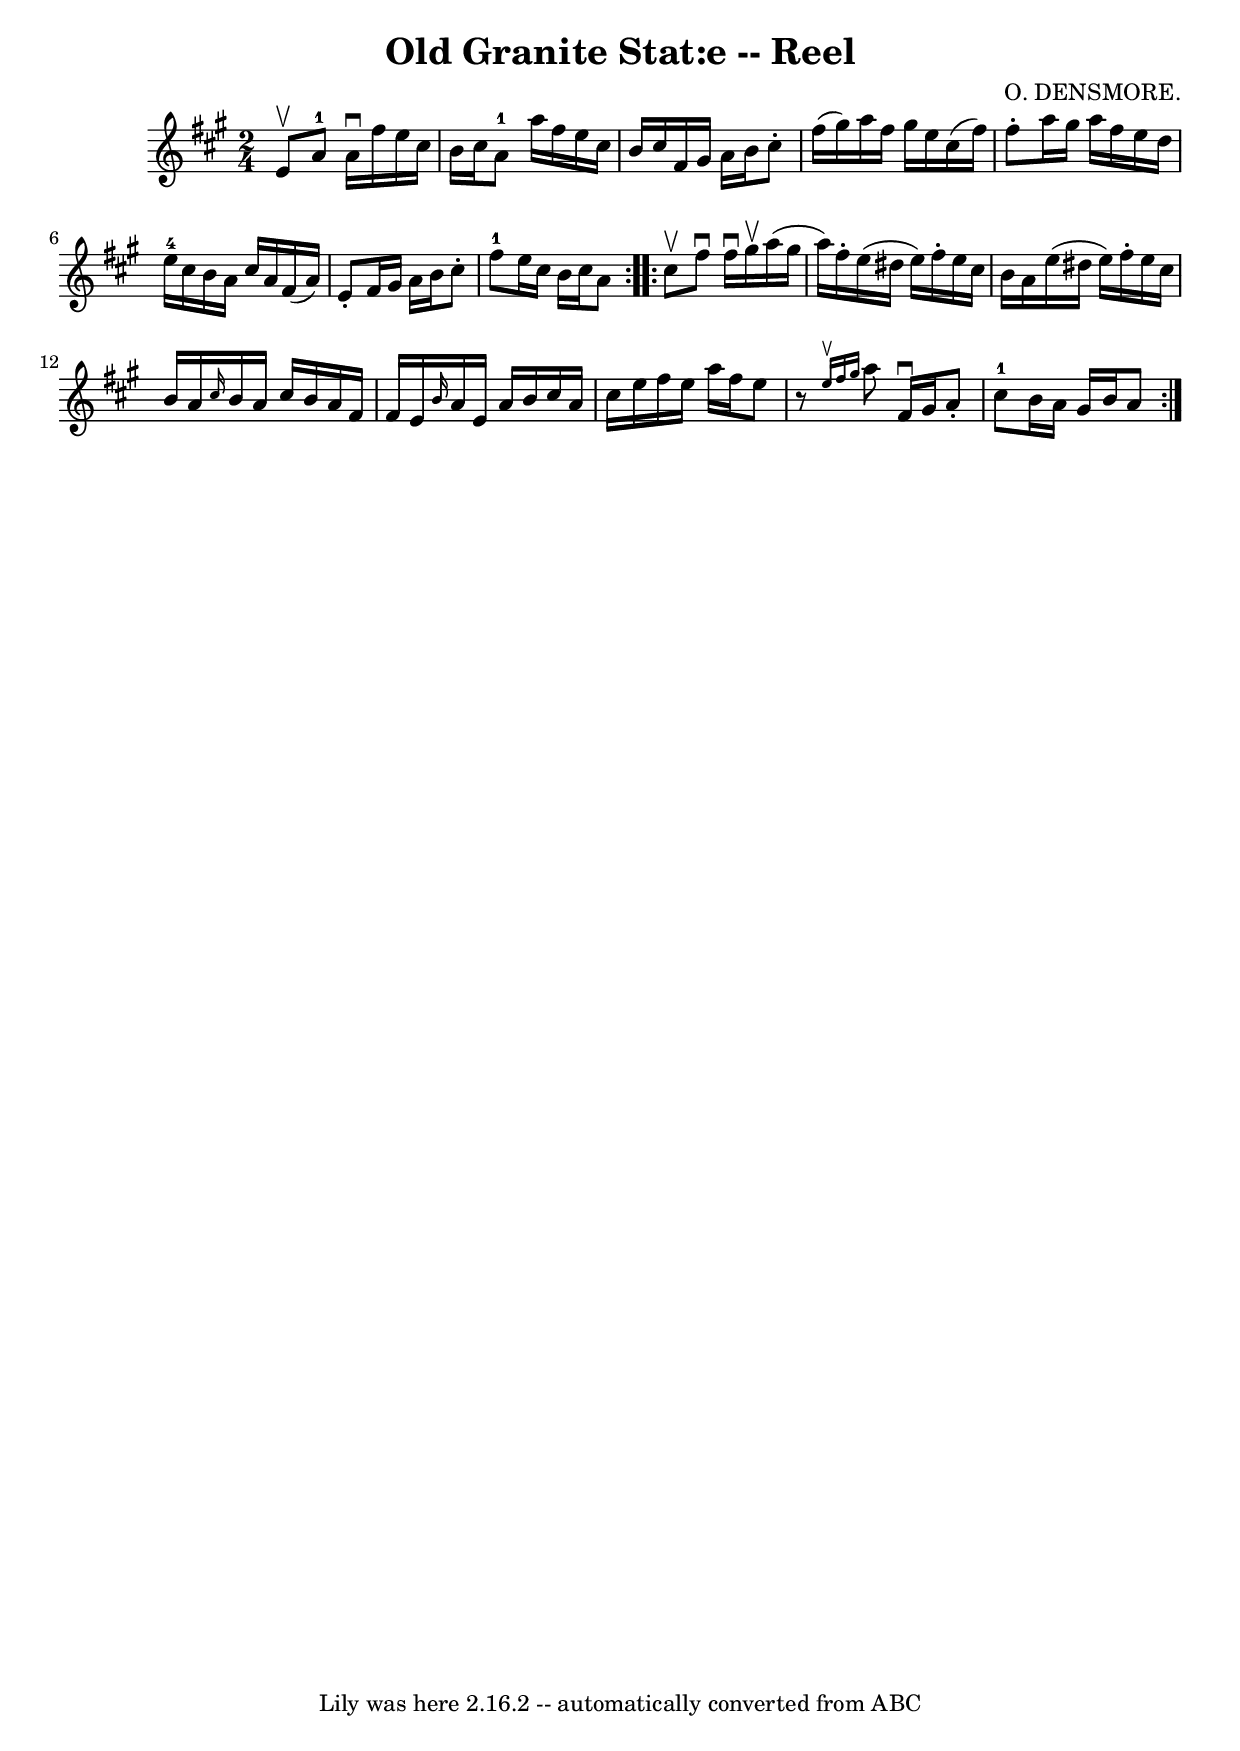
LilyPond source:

\version "2.16.2"
\include "Mammoth.ily"
\header {
  %% book = "Ryan's Mammoth Collection"
  composer = "O. DENSMORE."
  crossRefNumber = "1"
  footnotes = "\\\\377"
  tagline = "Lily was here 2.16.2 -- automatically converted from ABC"
  title = "Old Granite Stat:e -- Reel"

}
voicedefault =  {



  \repeat volta 2 {

    \time 2/4 
    \key a \major
    e'8^\upbow |
    a'8-1 a'16^\downbow  
    fis''16 e''16 cis''16 b'16 cis''16    |
    a'8-1   
    a''16 fis''16 e''16 cis''16 b'16 cis''16    |
    fis'16    
    gis'16 a'16 b'16 cis''8-. fis''16 (gis''16)   |
    
    a''16 fis''16 gis''16 e''16 cis''16 (fis''16) fis''8-.   
    |
    a''16 gis''16 a''16 fis''16 e''16 d''16 e''16-4 cis''16    |
    b'16 a'16 cis''16 a'16 fis'16 (a'16 
    ) e'8-.   |
    fis'16 gis'16 a'16 b'16 cis''8-.   
    fis''8-1   |
    e''16 cis''16 b'16 cis''16 a'8  
  }     

  \repeat volta 2 {
    cis''8^\upbow |
    fis''8^\downbow fis''16^\downbow gis''16^\upbow a''16 (gis''16 a''16) fis''16-.   
    |
    e''16 (dis''16 e''16) fis''16-. e''16 cis''16    
    b'16 a'16    |
    e''16 (dis''16 e''16) fis''16-. e''16  
    cis''16 b'16 a'16    |
    \grace { cis''16  
	   } b'16 a'16    
    cis''16 b'16 a'16 fis'16 fis'16 e'16    |
    \grace {    
      b'16  
    } a'16 e'16 a'16 b'16 cis''16 a'16 cis''16 e''16   
    |
    fis''16 e''16 a''16 fis''16 e''8    r8   |
    
    \grace { e''16^\upbow fis''16 gis''16  
	   } a''8 fis'16^\downbow   
    gis'16 a'8-. cis''8-1   |
    b'16 a'16 gis'16 b'16    
    a'8  
  }   

}

\score{
  <<

    \context Staff="default"
    {
      \voicedefault 
      
    }

  >>
  \layout {
    
  }
  \midi {
  }

}
